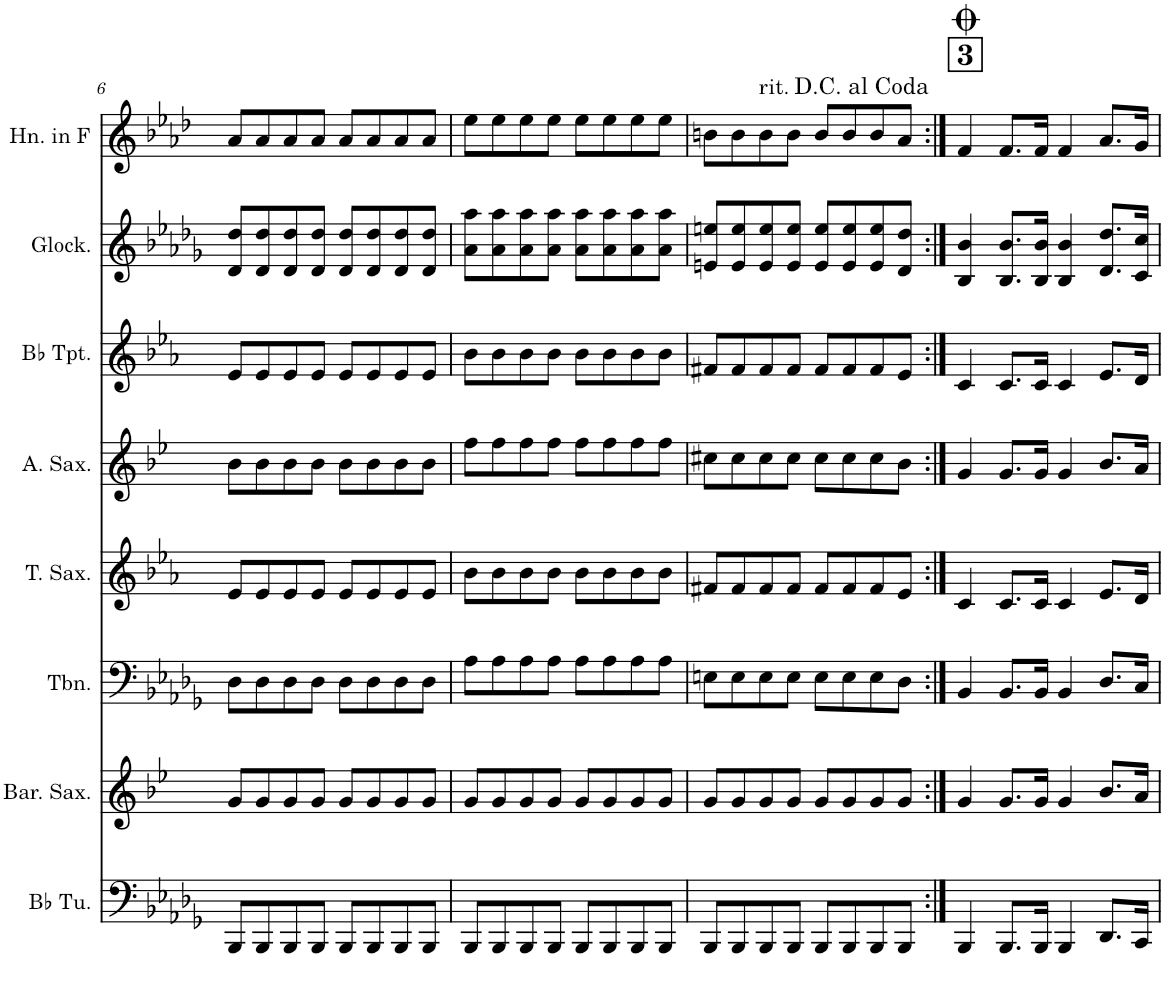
**kern	**kern	**kern	**kern	**kern	**kern	**kern	**kern
*part8	*part7	*part6	*part5	*part4	*part3	*part2	*part1
*staff8	*staff7	*staff6	*staff5	*staff4	*staff3	*staff2	*staff1
*I"Bb Tuba	*I"Baritone Saxophone	*I"Trombone	*I"Tenor Saxophone	*I"Alto Saxophone	*I"Bb Trumpet	*I"Glockenspiel	*I"Horn in F
*I'Bb Tu.	*I'Bar. Sax.	*I'Tbn.	*I'T. Sax.	*I'A. Sax.	*I'Bb Tpt.	*I'Glock.	*I'Hn. in F
!!LO:PB:g=z
*clefF4	*clefG2	*clefF4	*clefG2	*clefG2	*clefG2	*clefG2	*clefG2
*	*Trd12c21	*	*Trd8c14	*Trd5c9	*Trd1c2	*Trd-14c-24	*Trd4c7
*k[b-e-a-d-g-]	*k[b-e-]	*k[b-e-a-d-g-]	*k[b-e-a-]	*k[b-e-]	*k[b-e-a-]	*k[b-e-a-d-g-]	*k[b-e-a-d-]
*M4/4	*M4/4	*M4/4	*M4/4	*M4/4	*M4/4	*M4/4	*M4/4
=6	=6	=6	=6	=6	=6	=6	=6
8BBB-/L	8g/L	8D-\L	8e-/L	8b-\L	8e-/L	8d-/ 8dd-/L	8a-/L
8BBB-/	8g/	8D-\	8e-/	8b-\	8e-/	8d-/ 8dd-/	8a-/
8BBB-/	8g/	8D-\	8e-/	8b-\	8e-/	8d-/ 8dd-/	8a-/
8BBB-/J	8g/J	8D-\J	8e-/J	8b-\J	8e-/J	8d-/ 8dd-/J	8a-/J
8BBB-/L	8g/L	8D-\L	8e-/L	8b-\L	8e-/L	8d-/ 8dd-/L	8a-/L
8BBB-/	8g/	8D-\	8e-/	8b-\	8e-/	8d-/ 8dd-/	8a-/
8BBB-/	8g/	8D-\	8e-/	8b-\	8e-/	8d-/ 8dd-/	8a-/
8BBB-/J	8g/J	8D-\J	8e-/J	8b-\J	8e-/J	8d-/ 8dd-/J	8a-/J
=7	=7	=7	=7	=7	=7	=7	=7
8BBB-/L	8g/L	8A-\L	8b-\L	8ff\L	8b-\L	8a-\ 8aa-\L	8ee-\L
8BBB-/	8g/	8A-\	8b-\	8ff\	8b-\	8a-\ 8aa-\	8ee-\
8BBB-/	8g/	8A-\	8b-\	8ff\	8b-\	8a-\ 8aa-\	8ee-\
8BBB-/J	8g/J	8A-\J	8b-\J	8ff\J	8b-\J	8a-\ 8aa-\J	8ee-\J
8BBB-/L	8g/L	8A-\L	8b-\L	8ff\L	8b-\L	8a-\ 8aa-\L	8ee-\L
8BBB-/	8g/	8A-\	8b-\	8ff\	8b-\	8a-\ 8aa-\	8ee-\
8BBB-/	8g/	8A-\	8b-\	8ff\	8b-\	8a-\ 8aa-\	8ee-\
8BBB-/J	8g/J	8A-\J	8b-\J	8ff\J	8b-\J	8a-\ 8aa-\J	8ee-\J
=8	=8	=8	=8	=8	=8	=8	=8
8BBB-/L	8g/L	8En\L	8f#X/L	8cc#X\L	8f#X/L	8en/ 8een/L	8bn\L
8BBB-/	8g/	8E\	8f#/	8cc#\	8f#/	8e/ 8ee/	8b\
!	!	!	!	!	!	!	!LO:TX:a:t=rit.
8BBB-/	8g/	8E\	8f#/	8cc#\	8f#/	8e/ 8ee/	8b\
8BBB-/J	8g/J	8E\J	8f#/J	8cc#\J	8f#/J	8e/ 8ee/J	8b\J
8BBB-/L	8g/L	8E\L	8f#/L	8cc#\L	8f#/L	8e/ 8ee/L	8b/L
8BBB-/	8g/	8E\	8f#/	8cc#\	8f#/	8e/ 8ee/	8b/
8BBB-/	8g/	8E\	8f#/	8cc#\	8f#/	8e/ 8ee/	8b/
8BBB-/J	8g/J	8D-\J	8e-/J	8b-\J	8e-/J	8d-/ 8dd-/J	8a-/J
!!LO:REH:place=s1:a:B:cj:fs=14:t=3
=9:|!	=9:|!	=9:|!	=9:|!	=9:|!	=9:|!	=9:|!	=9:|!
4BBB-/	4g/	4BB-/	4c/	4g/	4c/	4B-/ 4b-/	4f/
8.BBB-/L	8.g/L	8.BB-/L	8.c/L	8.g/L	8.c/L	8.B-/ 8.b-/L	8.f/L
16BBB-/Jk	16g/Jk	16BB-/Jk	16c/Jk	16g/Jk	16c/Jk	16B-/ 16b-/Jk	16f/Jk
4BBB-/	4g/	4BB-/	4c/	4g/	4c/	4B-/ 4b-/	4f/
8.DD-/L	8.b-/L	8.D-/L	8.e-/L	8.b-/L	8.e-/L	8.d-/ 8.dd-/L	8.a-/L
16CC/Jk	16a/Jk	16C/Jk	16d/Jk	16a/Jk	16d/Jk	16c/ 16cc/Jk	16g/Jk
=	=	=	=	=	=	=	=
*-	*-	*-	*-	*-	*-	*-	*-
